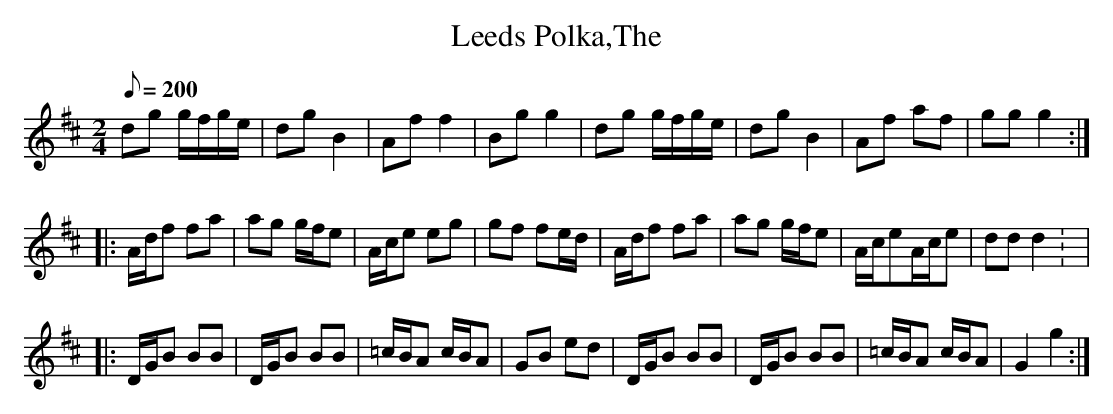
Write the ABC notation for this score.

X:1
T:Leeds Polka,The
M:2/4
L:1/8
Q:200
K:D
dg g/f/g/e/|dgB2|Aff2|Bgg2|dg g/f/g/e/|dgB2|Af af|ggg2:|!
|:A/d/f fa|ag g/f/e|A/c/e eg|gf fe/d/|A/d/f fa|ag
g/f/e|A/c/eA/c/e|ddd2: |! |:D/G/B BB|D/G/B BB|=c/B/A c/B/A|GB ed|D/G/B
BB|D/G/B BB|=c/B/A c/B/A|G2 g2:|]
